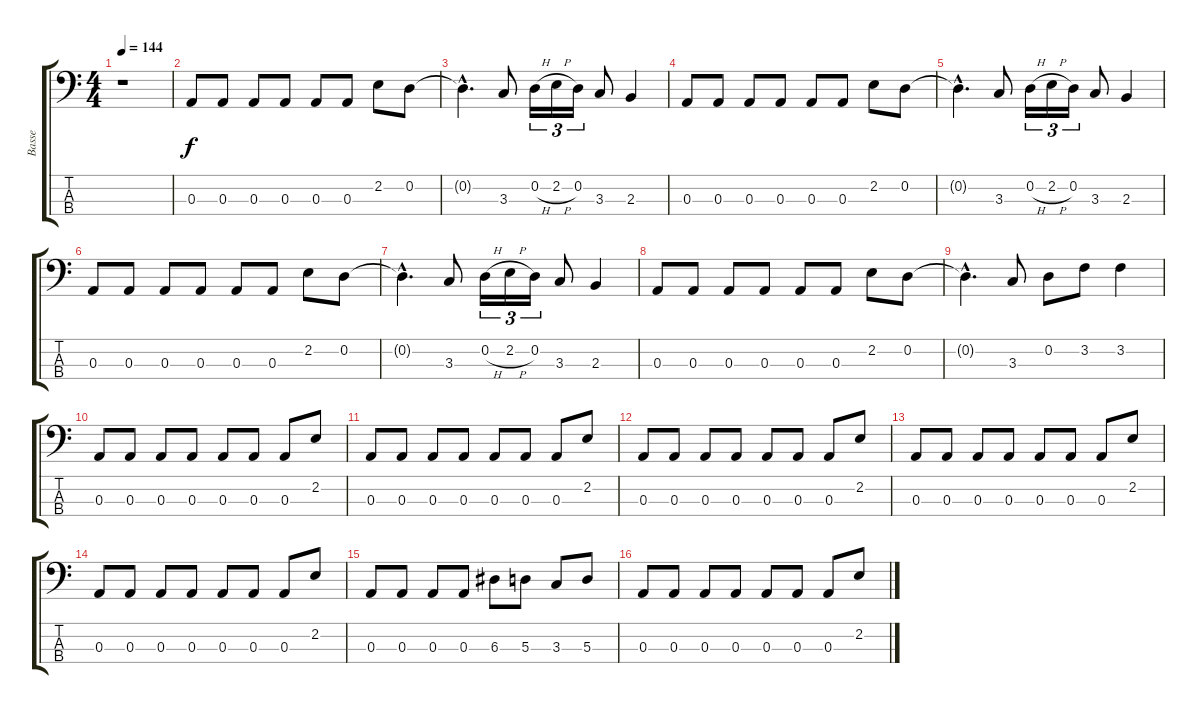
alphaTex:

\track ("Basse" "Basse") {instrument electricbassfinger}
\staff {score tabs}
\tuning (G2 D2 A1 E1) {hide}
\ts (4 4)
\tempo 144
\clef f4
\ks c
r.1{dy f instrument electricbassfinger} |
0.3.8 0.3.8 0.3.8 0.3.8 0.3.8 0.3.8 2.2.8 0.2.8 |
0.2{hac t}.4{d} 3.3.8 0.2{h}.16{tu (3 2)} 2.2{h}.16{tu (3 2)} 0.2.16{tu (3 2)} 3.3.8 2.3.4 |
0.3.8 0.3.8 0.3.8 0.3.8 0.3.8 0.3.8 2.2.8 0.2.8 |
0.2{hac t}.4{d} 3.3.8 0.2{h}.16{tu (3 2)} 2.2{h}.16{tu (3 2)} 0.2.16{tu (3 2)} 3.3.8 2.3.4 |
0.3.8 0.3.8 0.3.8 0.3.8 0.3.8 0.3.8 2.2.8 0.2.8 |
0.2{hac t}.4{d} 3.3.8 0.2{h}.16{tu (3 2)} 2.2{h}.16{tu (3 2)} 0.2.16{tu (3 2)} 3.3.8 2.3.4 |
0.3.8 0.3.8 0.3.8 0.3.8 0.3.8 0.3.8 2.2.8 0.2.8 |
0.2{hac t}.4{d} 3.3.8 0.2.8 3.2.8 3.2.4 |
0.3.8 0.3.8 0.3.8 0.3.8 0.3.8 0.3.8 0.3.8 2.2.8 |
0.3.8 0.3.8 0.3.8 0.3.8 0.3.8 0.3.8 0.3.8 2.2.8 |
0.3.8 0.3.8 0.3.8 0.3.8 0.3.8 0.3.8 0.3.8 2.2.8 |
0.3.8 0.3.8 0.3.8 0.3.8 0.3.8 0.3.8 0.3.8 2.2.8 |
0.3.8 0.3.8 0.3.8 0.3.8 0.3.8 0.3.8 0.3.8 2.2.8 |
0.3.8 0.3.8 0.3.8 0.3.8 6.3.8 5.3.8 3.3.8 5.3.8 |
0.3.8 0.3.8 0.3.8 0.3.8 0.3.8 0.3.8 0.3.8 2.2.8
